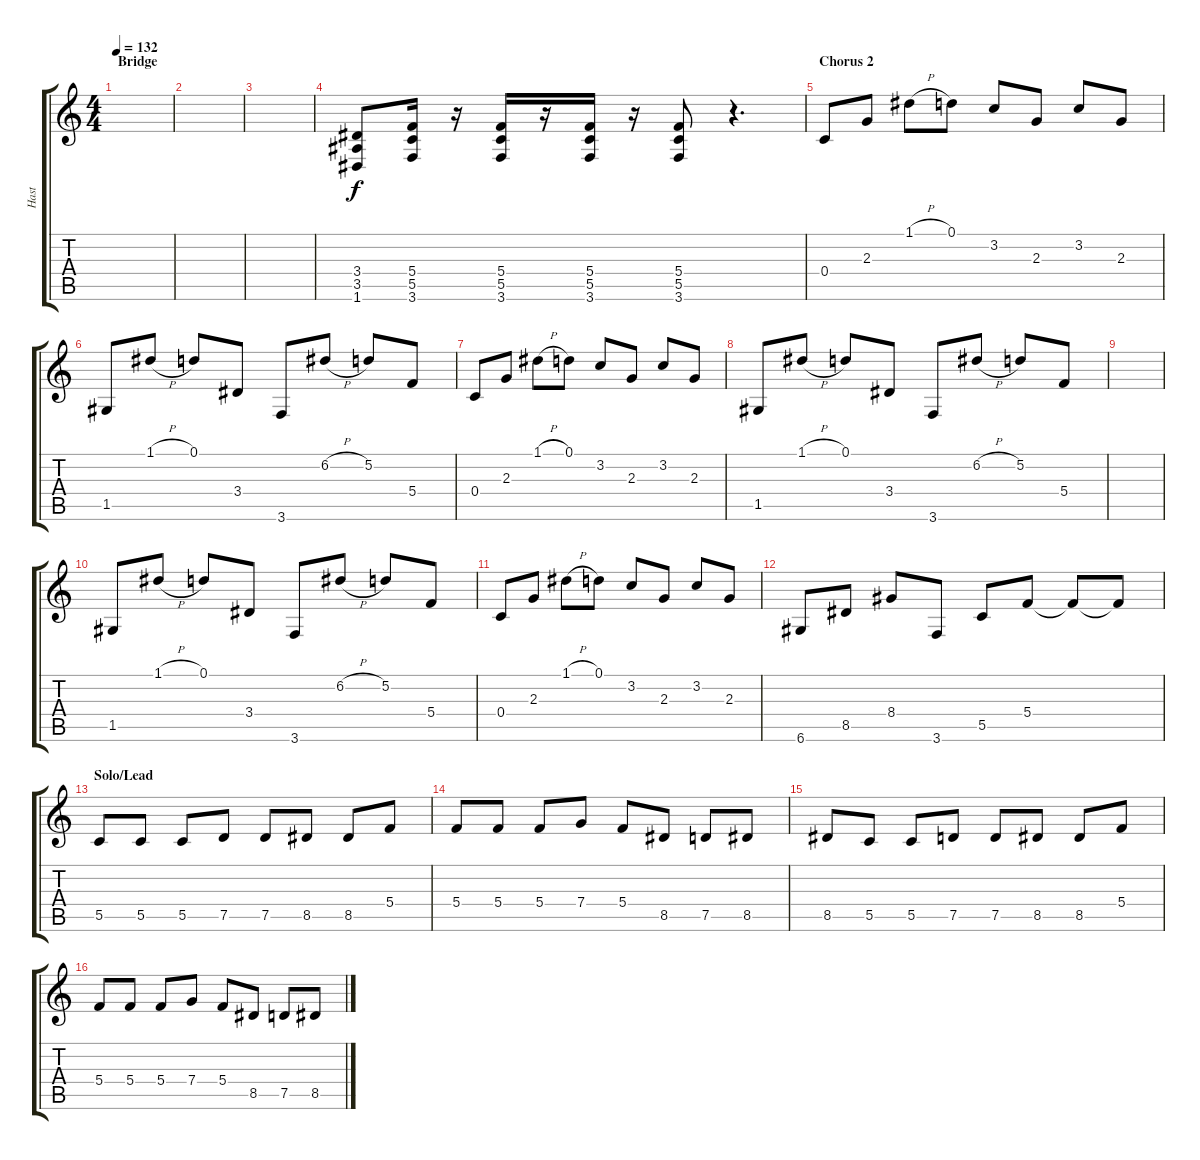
\track ("Hast" "Hast") {instrument distortionguitar}
\staff {score tabs}
\tuning (D4 A3 F3 C3 G2 D2) {hide}
\ts (4 4)
\section ("" "Bridge")
\tempo 132
\clef g2
\ks c
|
|
|
(3.4 3.5 1.6).8 (5.4 5.5 3.6).16 r.16 (5.4 5.5 3.6).16 r.16 (5.4 5.5 3.6).16 r.16 (5.4 5.5 3.6).8 r.4{d} |
\section ("" "Chorus 2")
0.4.8 2.3.8 1.1{h}.8 0.1.8 3.2.8 2.3.8 3.2.8 2.3.8 |
1.5.8 1.1{h}.8 0.1.8 3.4.8 3.6.8 6.2{h}.8 5.2.8 5.4.8 |
0.4.8 2.3.8 1.1{h}.8 0.1.8 3.2.8 2.3.8 3.2.8 2.3.8 |
1.5.8 1.1{h}.8 0.1.8 3.4.8 3.6.8 6.2{h}.8 5.2.8 5.4.8 |
|
1.5.8 1.1{h}.8 0.1.8 3.4.8 3.6.8 6.2{h}.8 5.2.8 5.4.8 |
0.4.8 2.3.8 1.1{h}.8 0.1.8 3.2.8 2.3.8 3.2.8 2.3.8 |
6.6.8 8.5.8 8.4.8 3.6.8 5.5.8 5.4.8 5.4{t}.8 5.4{t}.8 |
\section ("" "Solo/Lead")
5.5.8 5.5.8 5.5.8 7.5.8 7.5.8 8.5.8 8.5.8 5.4.8 |
5.4.8 5.4.8 5.4.8 7.4.8 5.4.8 8.5.8 7.5.8 8.5.8 |
8.5.8 5.5.8 5.5.8 7.5.8 7.5.8 8.5.8 8.5.8 5.4.8 |
5.4.8 5.4.8 5.4.8 7.4.8 5.4.8 8.5.8 7.5.8 8.5.8
